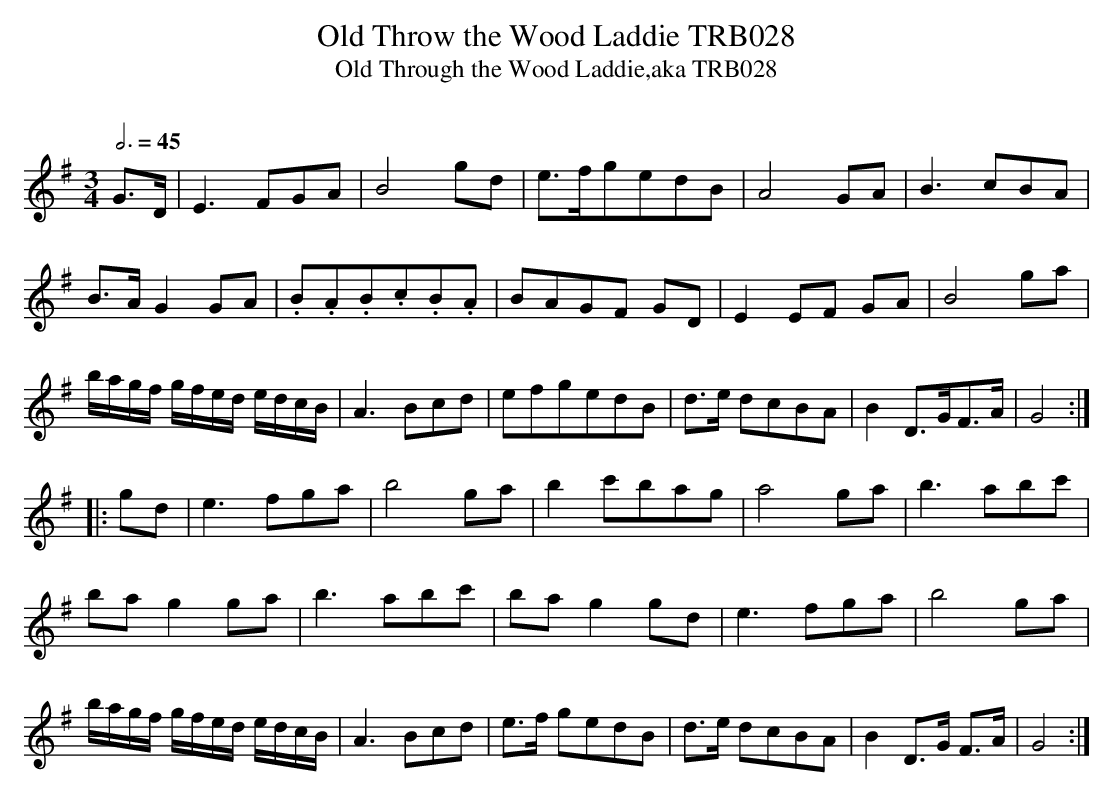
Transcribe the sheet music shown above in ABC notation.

X:1
T:Old Throw the Wood Laddie TRB028
Q:3/4=45
T:Old Through the Wood Laddie,aka TRB028
L:1/8
M:3/4
O:
K:G
G>D | E3 FGA | B4 gd | e>fgedB | A4 GA | B3 cBA |
B>A G2 GA | .B.A.B.c.B.A | BAGF GD | E2 EF GA |B4 ga |
b/a/g/f/ g/f/e/d/ e/d/c/B/ | A3 Bcd | efgedB | d>e dcBA | B2 D>GF>A | G4 :|
|:gd | e3 fga | b4 ga | b2 c'bag | a4 ga | b3 abc' |
ba g2 ga | b3 abc' | ba g2 gd | e3 fga |b4 ga |
b/a/g/f/ g/f/e/d/ e/d/c/B/ | A3 Bcd | e>f gedB | d>e dcBA | B2 D>G F>A | G4 :|
